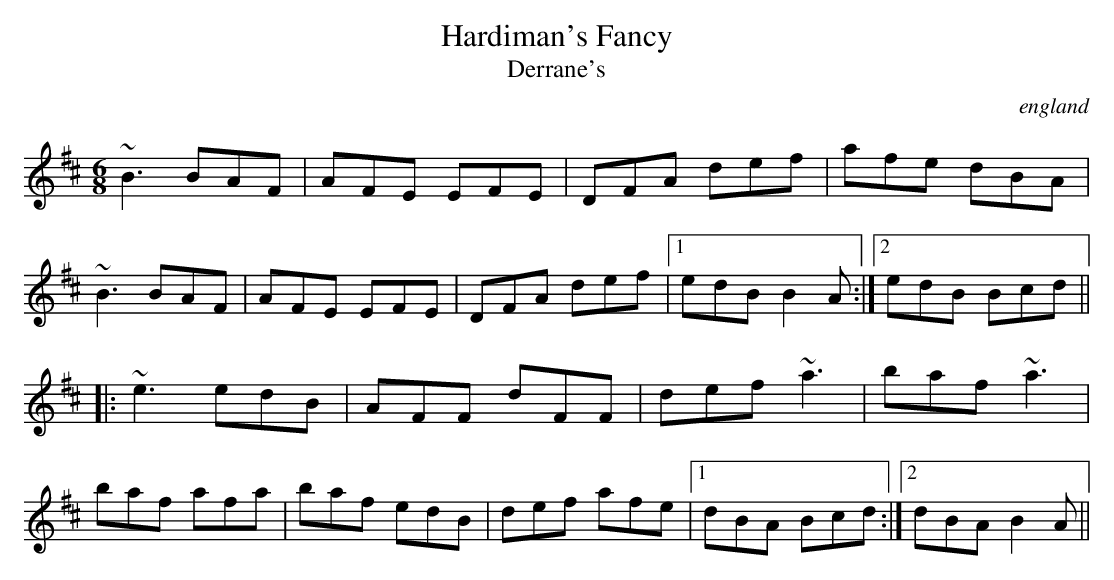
X:1
T:Hardiman's Fancy
T:Derrane's
O:england
M:6/8
K:Bm
~B3 BAF|AFE EFE|DFA def|afe dBA|
~B3 BAF|AFE EFE|DFA def|1 edB B2A:|2 edB Bcd||
|:~e3 edB|AFF dFF|def ~a3|baf ~a3|
baf afa|baf edB|def afe|1 dBA Bcd:|2 dBA B2A||
